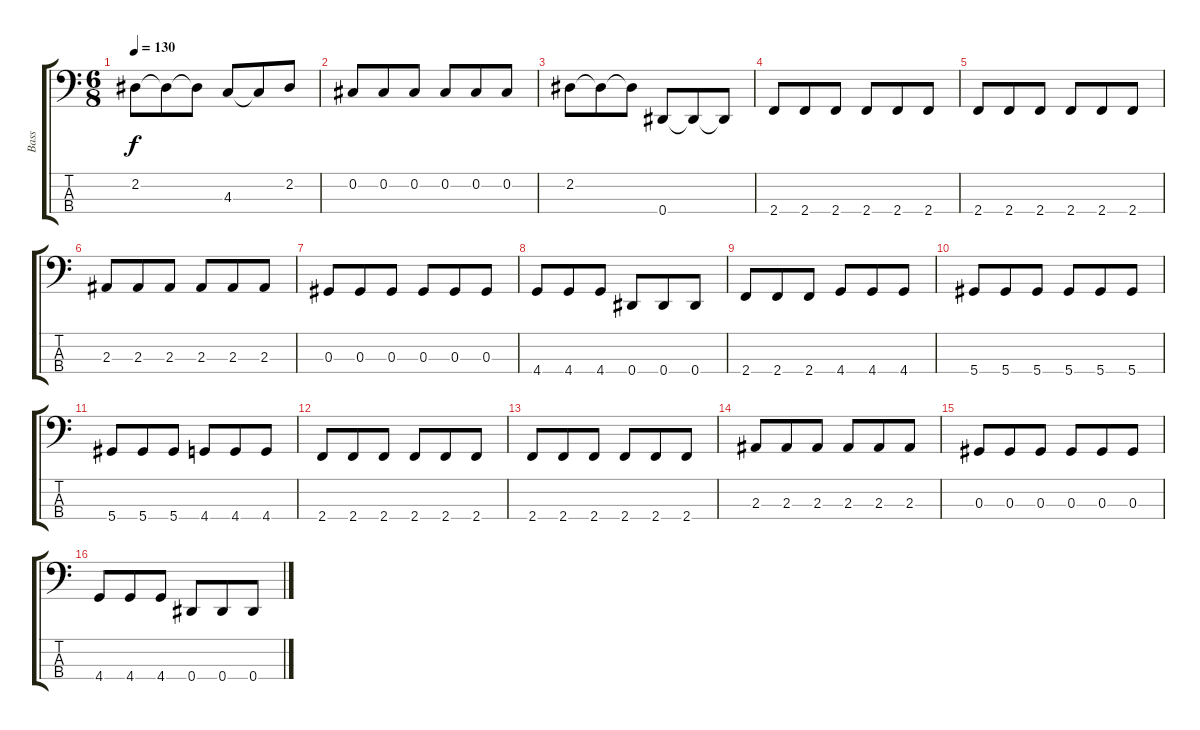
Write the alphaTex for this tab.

\track ("Bass" "Bass") {instrument electricbassfinger}
\staff {score tabs}
\tuning (Gb2 Db2 Ab1 Eb1) {hide}
\ts (6 8)
\tempo 130
\clef f4
\ks c
2.2.8{dy f} 2.2{t}.8 2.2{t}.8 4.3.8 4.3{t}.8 2.2.8 |
0.2.8 0.2.8 0.2.8 0.2.8 0.2.8 0.2.8 |
2.2.8 2.2{t}.8 2.2{t}.8 0.4.8 0.4{t}.8 0.4{t}.8 |
2.4.8 2.4.8 2.4.8 2.4.8 2.4.8 2.4.8 |
2.4.8 2.4.8 2.4.8 2.4.8 2.4.8 2.4.8 |
2.3.8 2.3.8 2.3.8 2.3.8 2.3.8 2.3.8 |
0.3.8 0.3.8 0.3.8 0.3.8 0.3.8 0.3.8 |
4.4.8 4.4.8 4.4.8 0.4.8 0.4.8 0.4.8 |
2.4.8 2.4.8 2.4.8 4.4.8 4.4.8 4.4.8 |
5.4.8 5.4.8 5.4.8 5.4.8 5.4.8 5.4.8 |
5.4.8 5.4.8 5.4.8 4.4.8 4.4.8 4.4.8 |
2.4.8 2.4.8 2.4.8 2.4.8 2.4.8 2.4.8 |
2.4.8 2.4.8 2.4.8 2.4.8 2.4.8 2.4.8 |
2.3.8 2.3.8 2.3.8 2.3.8 2.3.8 2.3.8 |
0.3.8 0.3.8 0.3.8 0.3.8 0.3.8 0.3.8 |
4.4.8 4.4.8 4.4.8 0.4.8 0.4.8 0.4.8
